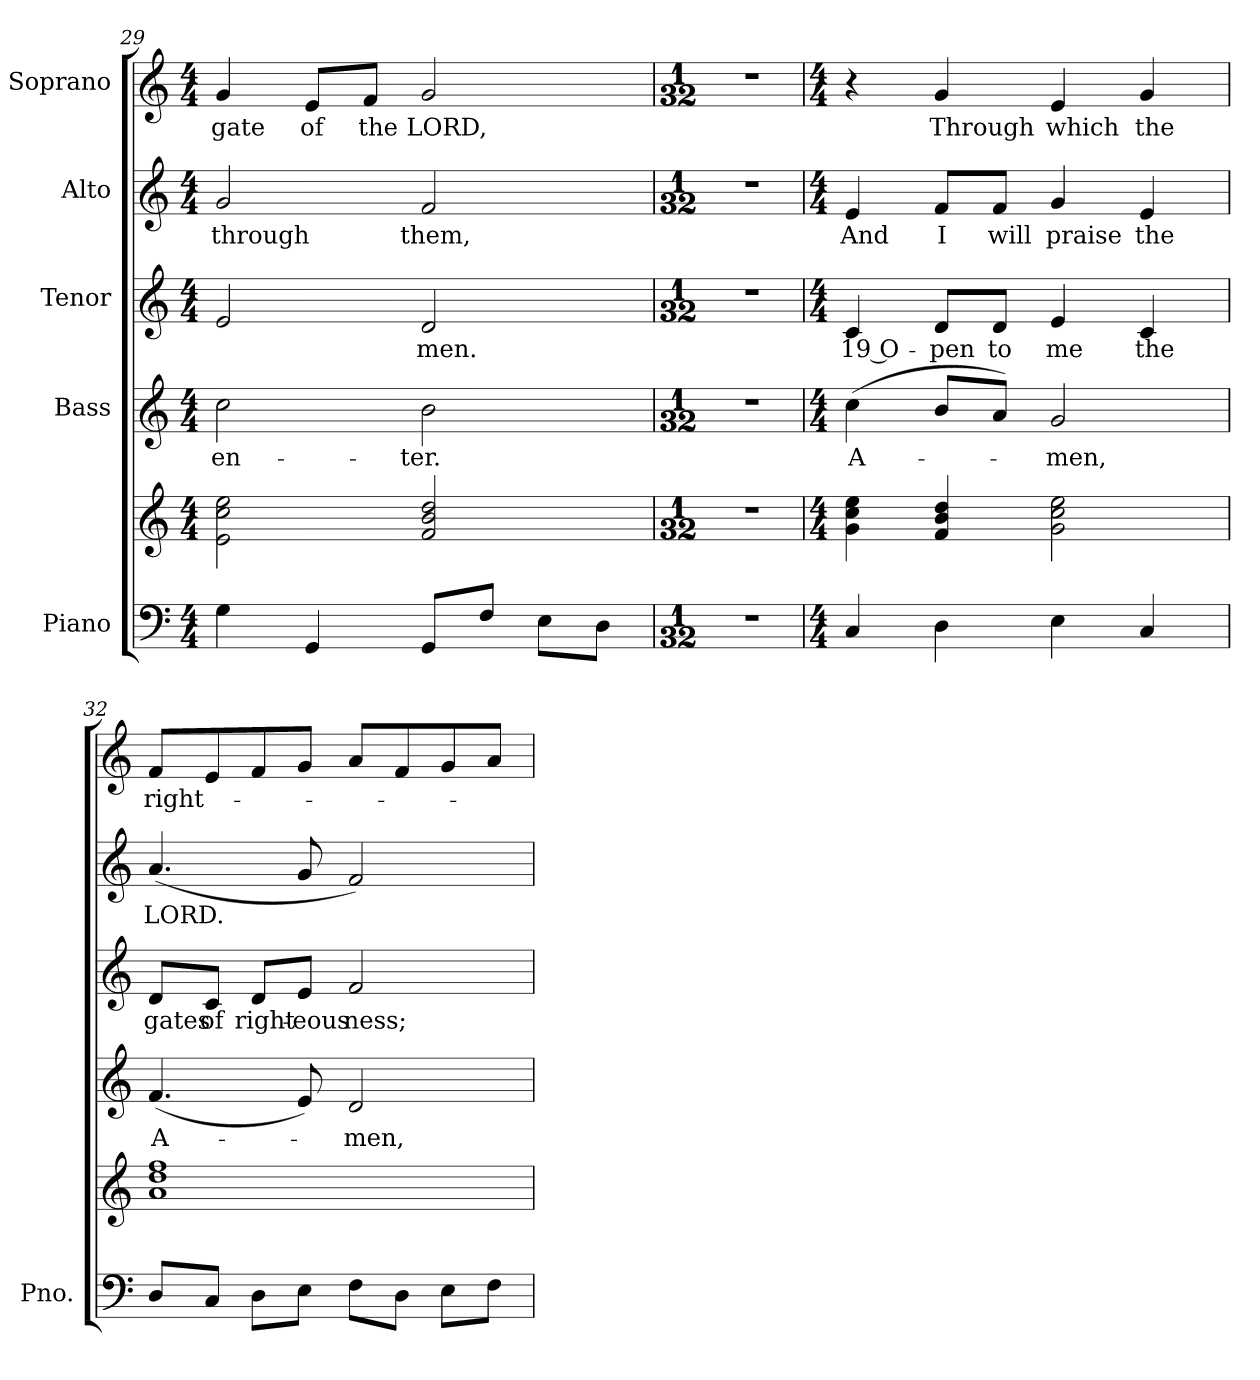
**kern	**kern	**kern	**text	**kern	**text	**kern	**text	**kern	**text
*part5	*part5	*part4	*part4	*part3	*part3	*part2	*part2	*part1	*part1
*staff6	*staff5	*staff4	*staff4	*staff3	*staff3	*staff2	*staff2	*staff1	*staff1
*I"Piano	*	*I"Bass	*	*I"Tenor	*	*I"Alto	*	*I"Soprano	*
*I'Pno.	*	*	*	*	*	*	*	*	*
!!LO:PB:g=z
*clefF4	*clefG2	*clefG2	*	*clefG2	*	*clefG2	*	*clefG2	*
*k[]	*k[]	*k[]	*	*k[]	*	*k[]	*	*k[]	*
*C:	*C:	*C:	*	*C:	*	*C:	*	*C:	*
*M4/4	*M4/4	*M4/4	*	*M4/4	*	*M4/4	*	*M4/4	*
=29	=29	=29	=29	=29	=29	=29	=29	=29	=29
!	!	!	!LO:LY:b:color=#000000	!	!	!	!	!	!
!	!	!	!	!	!	!	!LO:LY:b:color=#000000	!	!
!	!	!	!	!	!	!	!	!	!LO:LY:b:color=#000000
4Gi\	2ei\ 2cci 2eei	2cci\	en-	2ei/	.	2gi/	through	4gi/	gate
!	!	!	!	!	!	!	!	!	!LO:LY:b:color=#000000
4GGi/	.	.	.	.	.	.	.	8ei/L	of
!	!	!	!	!	!	!	!	!	!LO:LY:b:color=#000000
.	.	.	.	.	.	.	.	8fi/J	the
!	!	!	!LO:LY:b:color=#000000	!	!	!	!	!	!
!	!	!	!	!	!LO:LY:b:color=#000000	!	!	!	!
!	!	!	!	!	!	!	!LO:LY:b:color=#000000	!	!
!	!	!	!	!	!	!	!	!	!LO:LY:b:color=#000000
8GGi/L	2fi/ 2bi 2ddi	2bi\	-ter.	2di/	-men.	2fi/	them,	2gi/	LORD,
8Fi/J	.	.	.	.	.	.	.	.	.
8Ei\L	.	.	.	.	.	.	.	.	.
8Di\J	.	.	.	.	.	.	.	.	.
=30	=30	=30	=30	=30	=30	=30	=30	=30	=30
*M1/32	*M1/32	*M1/32	*	*M1/32	*	*M1/32	*	*M1/32	*
!LO:N:vis=1	!LO:N:vis=1	!LO:N:vis=1	!	!LO:N:vis=1	!	!LO:N:vis=1	!	!LO:N:vis=1	!
32r	32r	32r	.	32r	.	32r	.	32r	.
!!LO:PB:g=z
=31	=31	=31	=31	=31	=31	=31	=31	=31	=31
*M4/4	*M4/4	*M4/4	*	*M4/4	*	*M4/4	*	*M4/4	*
!	!	!	!LO:LY:b:color=#000000	!	!	!	!	!	!
!	!	!	!	!	!LO:LY:b:color=#000000	!	!	!	!
!	!	!	!	!	!	!	!LO:LY:b:color=#000000	!	!
4Ci/	4gi\ 4cci 4eei	(4cci\	A-	4ci/	19 O-	4ei/	And	4r	.
!	!	!	!	!	!LO:LY:b:color=#000000	!	!	!	!
!	!	!	!	!	!	!	!LO:LY:b:color=#000000	!	!
!	!	!	!	!	!	!	!	!	!LO:LY:b:color=#000000
4Di\	4fi/ 4bi 4ddi	8bi/L	.	8di/L	-pen	8fi/L	I	4gi/	Through
!	!	!	!	!	!LO:LY:b:color=#000000	!	!	!	!
!	!	!	!	!	!	!	!LO:LY:b:color=#000000	!	!
.	.	8ai/J)	.	8di/J	to	8fi/J	will	.	.
!	!	!	!LO:LY:b:color=#000000	!	!	!	!	!	!
!	!	!	!	!	!LO:LY:b:color=#000000	!	!	!	!
!	!	!	!	!	!	!	!LO:LY:b:color=#000000	!	!
!	!	!	!	!	!	!	!	!	!LO:LY:b:color=#000000
4Ei\	2gi\ 2cci 2eei	2gi/	-men,	4ei/	me	4gi/	praise	4ei/	which
!	!	!	!	!	!LO:LY:b:color=#000000	!	!	!	!
!	!	!	!	!	!	!	!LO:LY:b:color=#000000	!	!
!	!	!	!	!	!	!	!	!	!LO:LY:b:color=#000000
4Ci/	.	.	.	4ci/	the	4ei/	the	4gi/	the
=32	=32	=32	=32	=32	=32	=32	=32	=32	=32
!	!	!	!LO:LY:b:color=#000000	!	!	!	!	!	!
!	!	!	!	!	!LO:LY:b:color=#000000	!	!	!	!
!	!	!	!	!	!	!	!LO:LY:b:color=#000000	!	!
!	!	!	!	!	!	!	!	!	!LO:LY:b:color=#000000
8Di/L	1ai 1ddi 1ffi	(4.fi/	A-	8di/L	gates	(4.ai/	LORD.	8fi/L	right-
!	!	!	!	!	!LO:LY:b:color=#000000	!	!	!	!
8Ci/J	.	.	.	8ci/J	of	.	.	8ei/	.
!	!	!	!	!	!LO:LY:b:color=#000000	!	!	!	!
8Di\L	.	.	.	8di/L	right-	.	.	8fi/	.
!	!	!	!	!	!LO:LY:b:color=#000000	!	!	!	!
8Ei\J	.	8ei/)	.	8ei/J	-eous	8gi/	.	8gi/J	.
!	!	!	!LO:LY:b:color=#000000	!	!	!	!	!	!
!	!	!	!	!	!LO:LY:b:color=#000000	!	!	!	!
8Fi\L	.	2di/	-men,	2fi/	ness;	2fi/)	.	8ai/L	.
8Di\J	.	.	.	.	.	.	.	8fi/	.
8Ei\L	.	.	.	.	.	.	.	8gi/	.
8Fi\J	.	.	.	.	.	.	.	8ai/J	.
=	=	=	=	=	=	=	=	=	=
*-	*-	*-	*-	*-	*-	*-	*-	*-	*-
